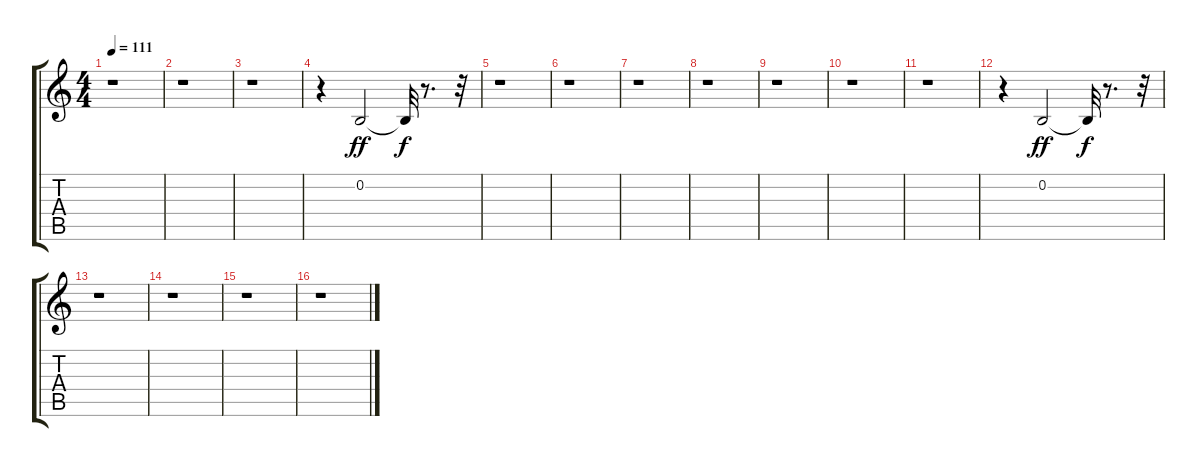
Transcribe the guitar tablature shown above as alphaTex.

\track "" {instrument synthstrings1}
\staff {score tabs}
\tuning (E4 B3 G3 D3 A2 E2) {hide}
\ts (4 4)
\tempo 111
\clef g2
\ks c
r.1{dy f} |
r.1 |
r.1 |
r.4 0.2.2{dy ff} 0.2{t}.32{dy f} r.8{d} r.32 |
r.1 |
r.1 |
r.1 |
r.1 |
r.1 |
r.1 |
r.1 |
r.4 0.2.2{dy ff} 0.2{t}.32{dy f} r.8{d} r.32 |
r.1 |
r.1 |
r.1 |
r.1
